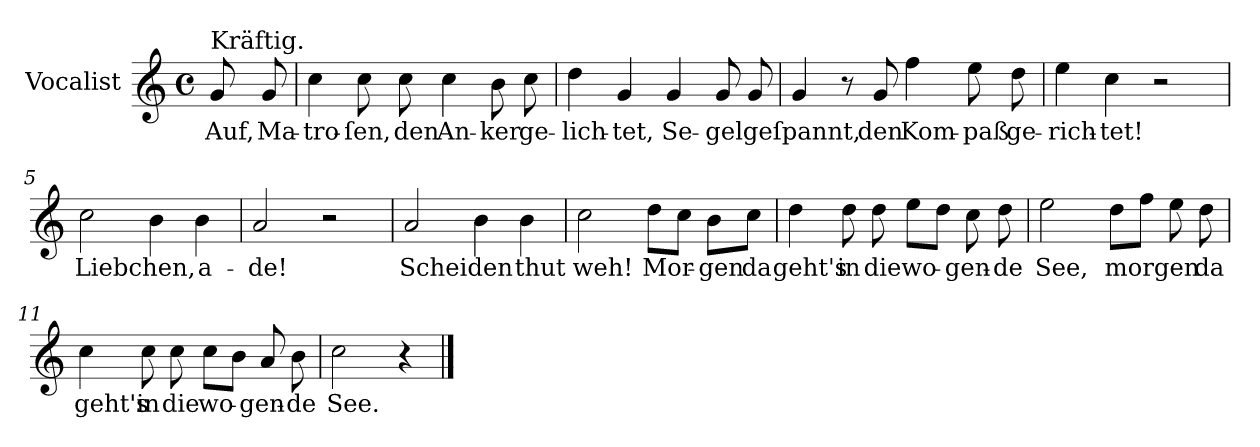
**kern	**text
*part1	*part1
*staff1	*staff1
*I"Vocalist	*
*clefG2	*
*k[]	*
*C:	*
*M4/4	*
*met(c)	*
=	=
!LO:TX:a:t=Kräftig.	!
8g	Auf,
8g	Ma-
=1	=1
4cc	-tro-
8cc	-ſen,
8cc	den
4cc	An-
8b	-ker
8cc	ge-
=2	=2
4dd	-lich-
4g	-tet,
4g	Se-
8g	-gel
8g	geſpannt,
=3	=3
4g	.
8r	.
8g	den
4ff	Kom-
8ee	-paß
8dd	ge-
=4	=4
4ee	-rich-
4cc	-tet!
2r	.
=5	=5
2cc	Liebchen,
4b	.
4b	a-
=6	=6
2a	-de!
2r	.
=7	=7
2a	Scheiden
4b	.
4b	thut
=8	=8
2cc	weh!
8ddL	Mor-
8ccJ	.
8bL	-gen
8ccJ	da
=9	=9
4dd	geht's
8dd	in
8dd	die
8eeL	wo-
8ddJ	.
8cc	-gen-
8dd	-de
=10	=10
2ee	See,
8ddL	morgen
8ffJ	.
8ee	.
8dd	da
=11	=11
4cc	geht's
8cc	in
8cc	die
8ccL	wo-
8bJ	.
8a	-gen-
8b	-de
=12	=12
2cc	See.
4r	.
==	==
*-	*-
